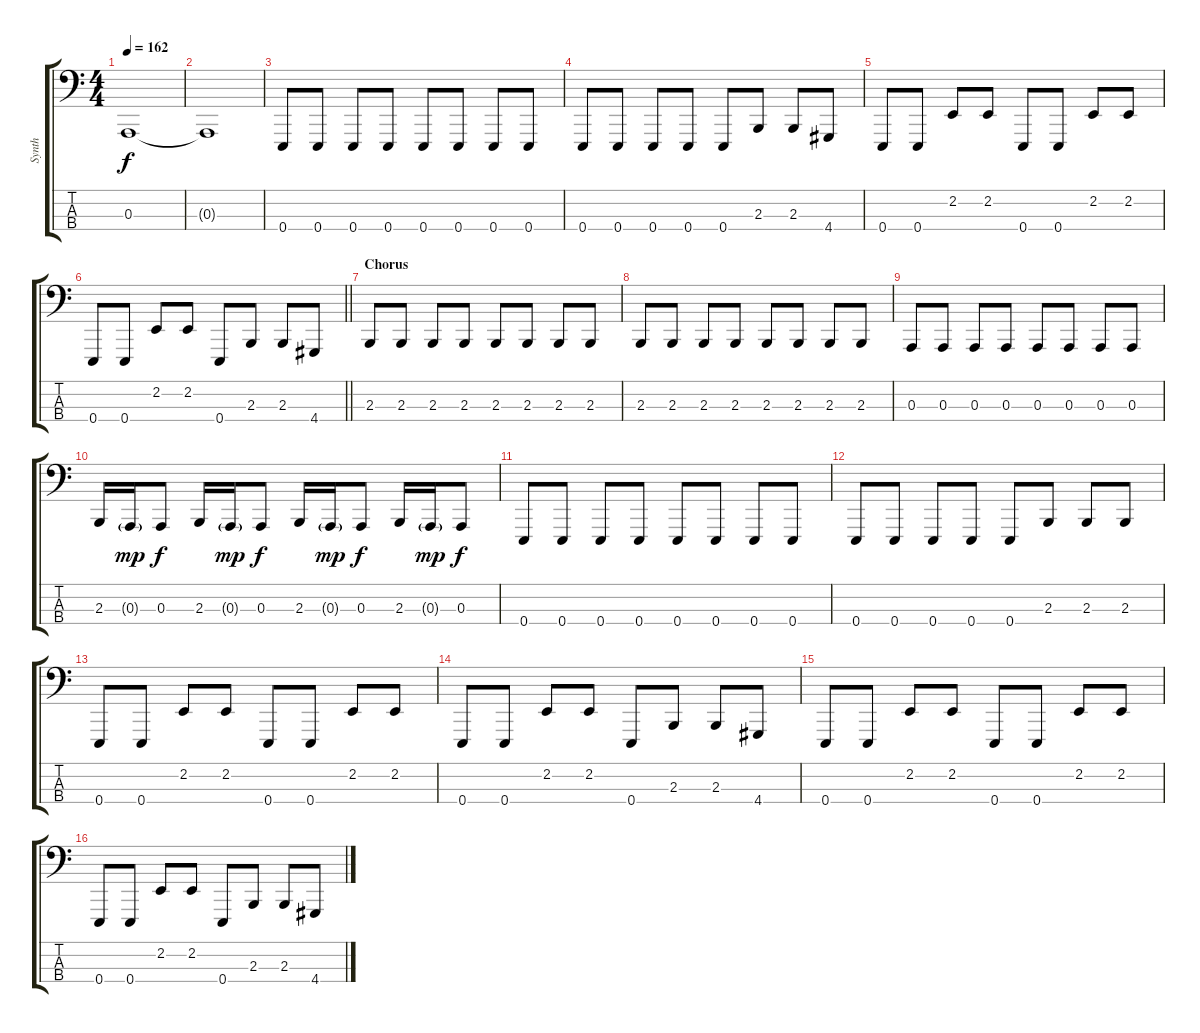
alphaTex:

\track ("Synth" "Synth") {instrument lead2sawtooth}
\staff {score tabs}
\tuning (G2 D2 A1 E1) {hide}
\ts (4 4)
\tempo 162
\clef f4
\ks c
0.3{t}.1{dy f} |
0.3{t}.1 |
0.4.8 0.4.8 0.4.8 0.4.8 0.4.8 0.4.8 0.4.8 0.4.8 |
0.4.8 0.4.8 0.4.8 0.4.8 0.4.8 2.3.8 2.3.8 4.4.8 |
0.4.8 0.4.8 2.2.8 2.2.8 0.4.8 0.4.8 2.2.8 2.2.8 |
\barLineRight lightlight
0.4.8 0.4.8 2.2.8 2.2.8 0.4.8 2.3.8 2.3.8 4.4.8 |
\section ("" "Chorus")
2.3.8 2.3.8 2.3.8 2.3.8 2.3.8 2.3.8 2.3.8 2.3.8 |
2.3.8 2.3.8 2.3.8 2.3.8 2.3.8 2.3.8 2.3.8 2.3.8 |
0.3.8 0.3.8 0.3.8 0.3.8 0.3.8 0.3.8 0.3.8 0.3.8 |
2.3.16 0.3{g}.16{dy mp} 0.3.8{dy f} 2.3.16 0.3{g}.16{dy mp} 0.3.8{dy f} 2.3.16 0.3{g}.16{dy mp} 0.3.8{dy f} 2.3.16 0.3{g}.16{dy mp} 0.3.8{dy f} |
0.4.8 0.4.8 0.4.8 0.4.8 0.4.8 0.4.8 0.4.8 0.4.8 |
0.4.8 0.4.8 0.4.8 0.4.8 0.4.8 2.3.8 2.3.8 2.3.8 |
0.4.8 0.4.8 2.2.8 2.2.8 0.4.8 0.4.8 2.2.8 2.2.8 |
0.4.8 0.4.8 2.2.8 2.2.8 0.4.8 2.3.8 2.3.8 4.4.8 |
0.4.8 0.4.8 2.2.8 2.2.8 0.4.8 0.4.8 2.2.8 2.2.8 |
0.4.8 0.4.8 2.2.8 2.2.8 0.4.8 2.3.8 2.3.8 4.4.8
